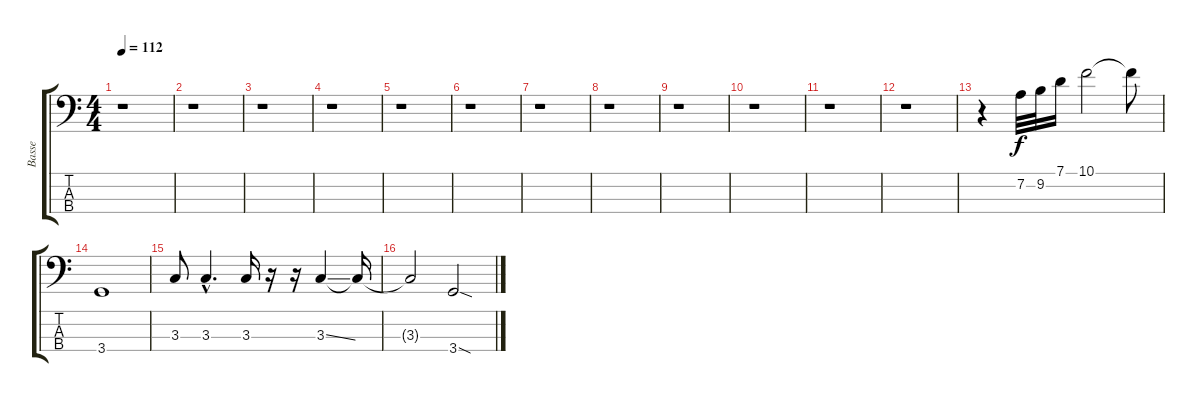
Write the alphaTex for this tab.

\track ("Basse" "Basse") {instrument electricbassfinger}
\staff {score tabs}
\tuning (G2 D2 A1 E1) {hide}
\ts (4 4)
\tempo 112
\clef f4
\ks c
r.1{dy f instrument electricbassfinger} |
r.1 |
r.1 |
r.1 |
r.1 |
r.1 |
r.1 |
r.1 |
r.1 |
r.1 |
r.1 |
r.1 |
r.4 7.2.32 9.2.32 7.1.16 10.1.2 10.1{t}.8 |
3.4.1 |
3.3.8 3.3{hac}.4{d} 3.3.16 r.16 r.16 3.3{ss}.4 3.3{t}.16 |
3.3{t}.2 3.4{sod}.2
